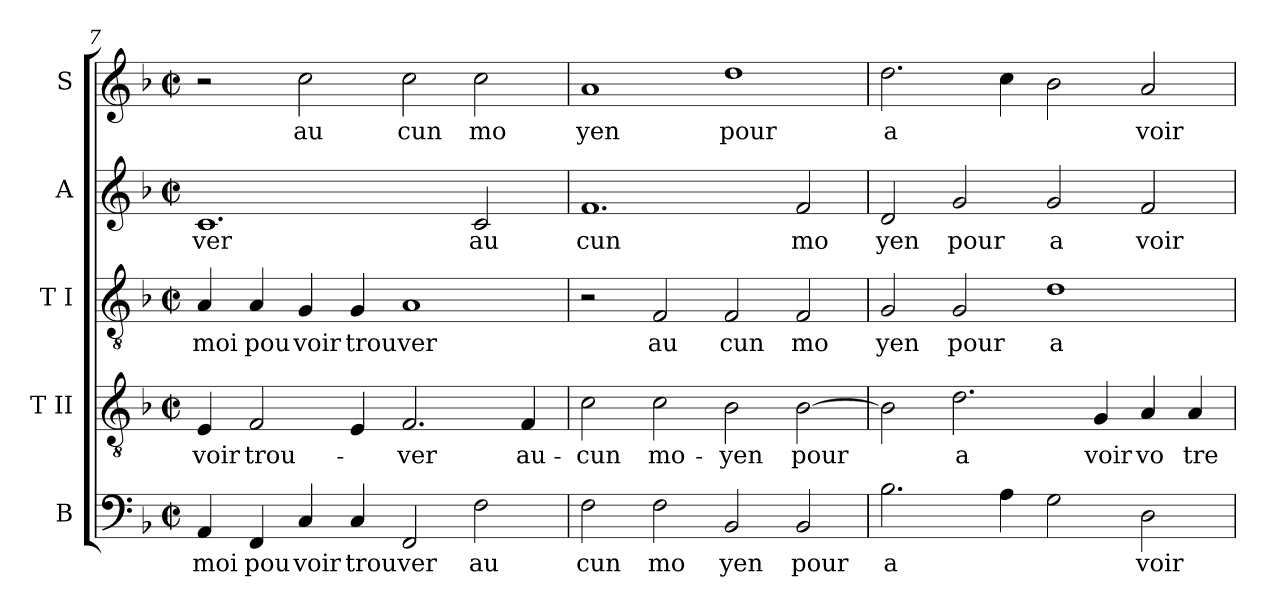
**kern	**text	**kern	**text	**kern	**text	**kern	**text	**kern	**text
*part5	*part5	*part4	*part4	*part3	*part3	*part2	*part2	*part1	*part1
*staff5	*staff5	*staff4	*staff4	*staff3	*staff3	*staff2	*staff2	*staff1	*staff1
*I"B	*	*I"T II	*	*I"T I	*	*I"A	*	*I"S	*
*clefF4	*	*clefGv2	*	*clefGv2	*	*clefG2	*	*clefG2	*
*k[b-]	*	*k[b-]	*	*k[b-]	*	*k[b-]	*	*k[b-]	*
*F:	*	*F:	*	*F:	*	*F:	*	*F:	*
*M2/2	*	*M2/2	*	*M2/2	*	*M2/2	*	*M2/2	*
*met(c|)	*	*met(c|)	*	*met(c|)	*	*met(c|)	*	*met(c|)	*
=7	=7	=7	=7	=7	=7	=7	=7	=7	=7
!	!LO:LY:b:cj	!	!LO:LY:b:cj	!	!LO:LY:b:cj	!	!LO:LY:b:cj	!	!
4AA/	moi	4E/	-voir	4A/	moi	1.c	ver	2r	.
!	!LO:LY:b:cj	!	!LO:LY:b	!	!LO:LY:b:cj	!	!	!	!
4FF/	pou	2F/	trou-	4A/	pou	.	.	.	.
!	!LO:LY:b:cj	!	!	!	!LO:LY:b:cj	!	!	!	!LO:LY:b:cj
4C/	voir	.	.	4G/	voir	.	.	2cc\	au
!	!LO:LY:b:cj	!	!	!	!LO:LY:b:cj	!	!	!	!
4C/	trou	4E/	.	4G/	trou	.	.	.	.
!	!LO:LY:b:cj	!	!LO:LY:b:cj	!	!LO:LY:b:cj	!	!	!	!LO:LY:b:cj
2FF/	ver	2.F/	-ver	1A	ver	.	.	2cc\	cun
!	!LO:LY:b:cj	!	!	!	!	!	!LO:LY:b:cj	!	!LO:LY:b:cj
2F\	au	.	.	.	.	2c/	au	2cc\	mo
!	!	!	!LO:LY:b:cj	!	!	!	!	!	!
.	.	4F/	au-	.	.	.	.	.	.
=8	=8	=8	=8	=8	=8	=8	=8	=8	=8
!	!LO:LY:b:cj	!	!LO:LY:b:cj	!	!	!	!LO:LY:b:cj	!	!LO:LY:b:cj
2F\	cun	2c\	-cun	2r	.	1.f	cun	1a	yen
!	!LO:LY:b:cj	!	!LO:LY:b:cj	!	!LO:LY:b:cj	!	!	!	!
2F\	mo	2c\	mo-	2F/	au	.	.	.	.
!	!LO:LY:b:cj	!	!LO:LY:b:cj	!	!LO:LY:b:cj	!	!	!	!LO:LY:b:cj
2BB-/	yen	2B-\	-yen	2F/	cun	.	.	1dd	pour
!	!LO:LY:b:cj	!	!LO:LY:b	!	!LO:LY:b:cj	!	!LO:LY:b:cj	!	!
2BB-/	pour	[>2B-\	pour	2F/	mo	2f/	mo	.	.
!!LO:LB:g=z
=9	=9	=9	=9	=9	=9	=9	=9	=9	=9
!	!LO:LY:b:cj	!	!	!	!LO:LY:b:cj	!	!LO:LY:b:cj	!	!LO:LY:b:cj
2.B-\	a	2B-\]	.	2G/	yen	2d/	yen	2.dd\	a
!	!	!	!LO:LY:b:cj	!	!LO:LY:b:cj	!	!LO:LY:b:cj	!	!
.	.	2.d\	a	2G/	pour	2g/	pour	.	.
4A\	.	.	.	.	.	.	.	4cc\	.
!	!	!	!	!	!LO:LY:b:cj	!	!LO:LY:b:cj	!	!
2G\	.	.	.	1d	a	2g/	a	2b-\	.
!	!	!	!LO:LY:b:cj	!	!	!	!	!	!
.	.	4G/	voir	.	.	.	.	.	.
!	!LO:LY:b:cj	!	!LO:LY:b:cj	!	!	!	!LO:LY:b:cj	!	!LO:LY:b:cj
2D\	voir	4A/	vo	.	.	2f/	voir	2a/	voir
!	!	!	!LO:LY:b:cj	!	!	!	!	!	!
.	.	4A/	tre	.	.	.	.	.	.
=	=	=	=	=	=	=	=	=	=
*-	*-	*-	*-	*-	*-	*-	*-	*-	*-
